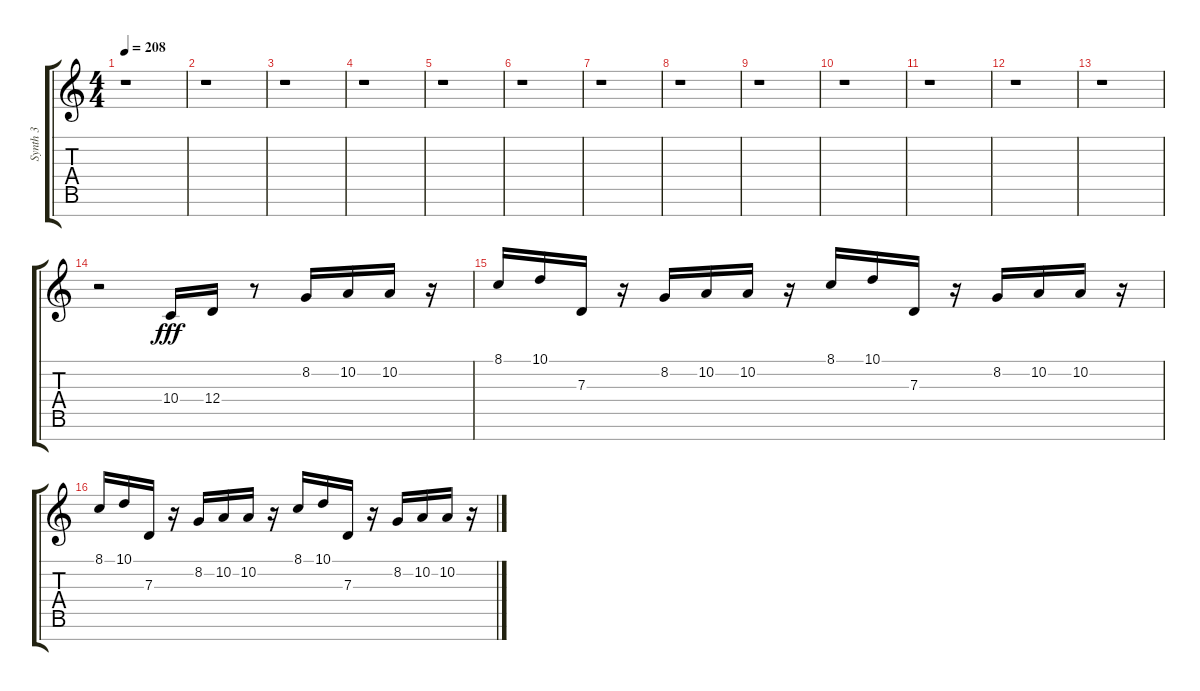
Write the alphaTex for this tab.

\track ("Synth 3" "Synth 3") {instrument lead2sawtooth}
\staff {score tabs}
\tuning (E4 B3 G3 D3 A2 E2 B1) {hide}
\ts (4 4)
\tempo 208
\clef g2
\ks c
r.1{dy fff} |
r.1 |
r.1 |
r.1 |
r.1 |
r.1 |
r.1 |
r.1 |
r.1 |
r.1 |
r.1 |
r.1 |
r.1 |
r.2 10.4.16{instrument musicbox} 12.4.16 r.8 8.2.16 10.2.16 10.2.16 r.16 |
8.1.16 10.1.16 7.3.16 r.16 8.2.16 10.2.16 10.2.16 r.16 8.1.16 10.1.16 7.3.16 r.16 8.2.16 10.2.16 10.2.16 r.16 |
8.1.16 10.1.16 7.3.16 r.16 8.2.16 10.2.16 10.2.16 r.16 8.1.16 10.1.16 7.3.16 r.16 8.2.16 10.2.16 10.2.16 r.16
